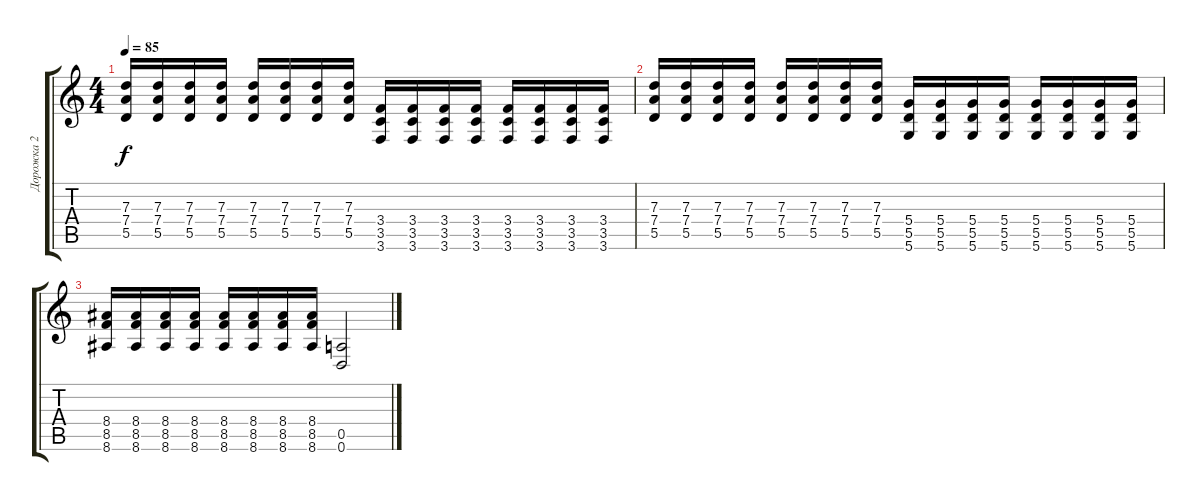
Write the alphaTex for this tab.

\track ("Дорожка 2" "Дорожка 2") {instrument distortionguitar}
\staff {score tabs}
\tuning (E4 B3 G3 D3 A2 D2) {hide}
\ts (4 4)
\tempo 85
\clef g2
\ks c
(7.3 7.4 5.5).16{dy f} (7.3 7.4 5.5).16 (7.3 7.4 5.5).16 (7.3 7.4 5.5).16 (7.3 7.4 5.5).16 (7.3 7.4 5.5).16 (7.3 7.4 5.5).16 (7.3 7.4 5.5).16 (3.4 3.5 3.6).16 (3.4 3.5 3.6).16 (3.4 3.5 3.6).16 (3.4 3.5 3.6).16 (3.4 3.5 3.6).16 (3.4 3.5 3.6).16 (3.4 3.5 3.6).16 (3.4 3.5 3.6).16 |
(7.3 7.4 5.5).16 (7.3 7.4 5.5).16 (7.3 7.4 5.5).16 (7.3 7.4 5.5).16 (7.3 7.4 5.5).16 (7.3 7.4 5.5).16 (7.3 7.4 5.5).16 (7.3 7.4 5.5).16 (5.4 5.5 5.6).16 (5.4 5.5 5.6).16 (5.4 5.5 5.6).16 (5.4 5.5 5.6).16 (5.4 5.5 5.6).16 (5.4 5.5 5.6).16 (5.4 5.5 5.6).16 (5.4 5.5 5.6).16 |
(8.4 8.5 8.6).16 (8.4 8.5 8.6).16 (8.4 8.5 8.6).16 (8.4 8.5 8.6).16 (8.4 8.5 8.6).16 (8.4 8.5 8.6).16 (8.4 8.5 8.6).16 (8.4 8.5 8.6).16 (0.5 0.6).2
